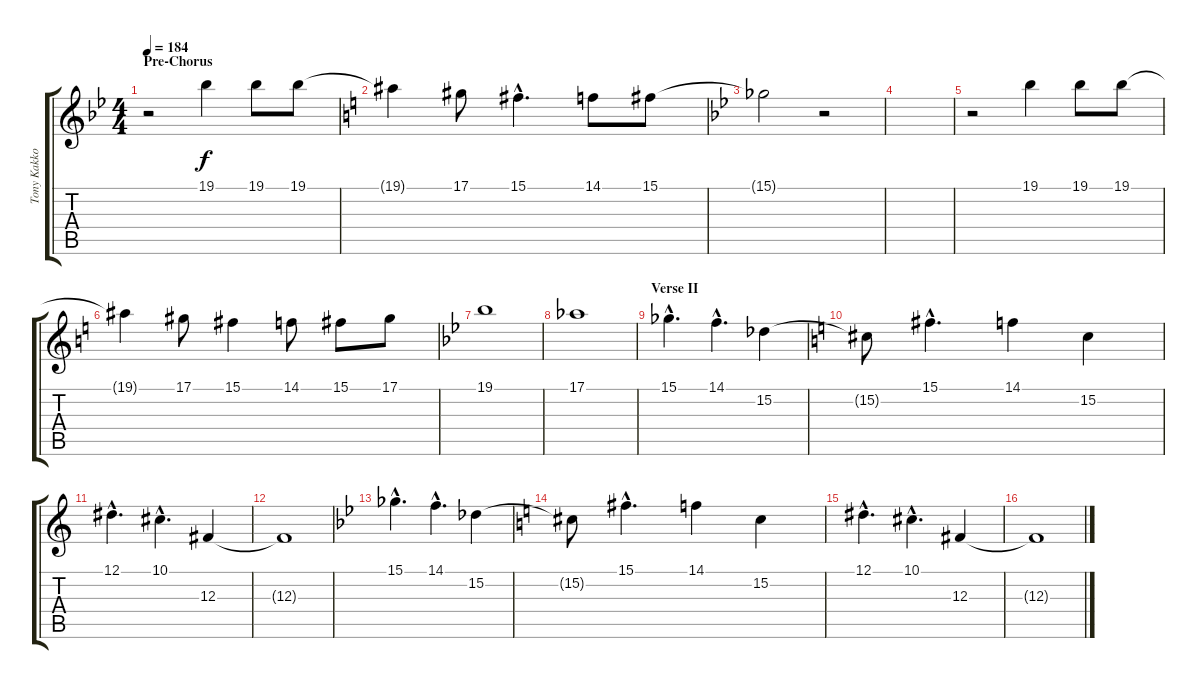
\track ("Tony Kakko - Vocals" "Tony Kakko") {instrument lead3calliope}
\staff {score tabs}
\tuning (Eb4 Bb3 Gb3 Db3 Ab2 Eb2) {hide}
\ts (4 4)
\section ("" "Pre-Chorus ")
\tempo 184
\clef g2
\ks gminor
r.2{dy f} 19.1.4 19.1.8 19.1.8 |
\ks c
19.1{t}.4 17.1.8 15.1{hac}.4{d} 14.1.8 15.1.8 |
\ks gminor
15.1{t}.2 r.2 |
|
r.2 19.1.4 19.1.8 19.1.8 |
\ks c
19.1{t}.4 17.1.8 15.1.4 14.1.8 15.1.8 17.1.8 |
\ks gminor
19.1.1 |
17.1.1 |
\section ("" "Verse II")
15.1{hac}.4{d} 14.1{hac}.4{d} 15.2.4 |
\ks c
15.2{t}.8 15.1{hac}.4{d} 14.1.4 15.2.4 |
12.1{hac}.4{d} 10.1{hac}.4{d} 12.3.4 |
12.3{t}.1 |
\ks gminor
15.1{hac}.4{d} 14.1{hac}.4{d} 15.2.4 |
\ks c
15.2{t}.8 15.1{hac}.4{d} 14.1.4 15.2.4 |
12.1{hac}.4{d} 10.1{hac}.4{d} 12.3.4 |
12.3{t}.1
